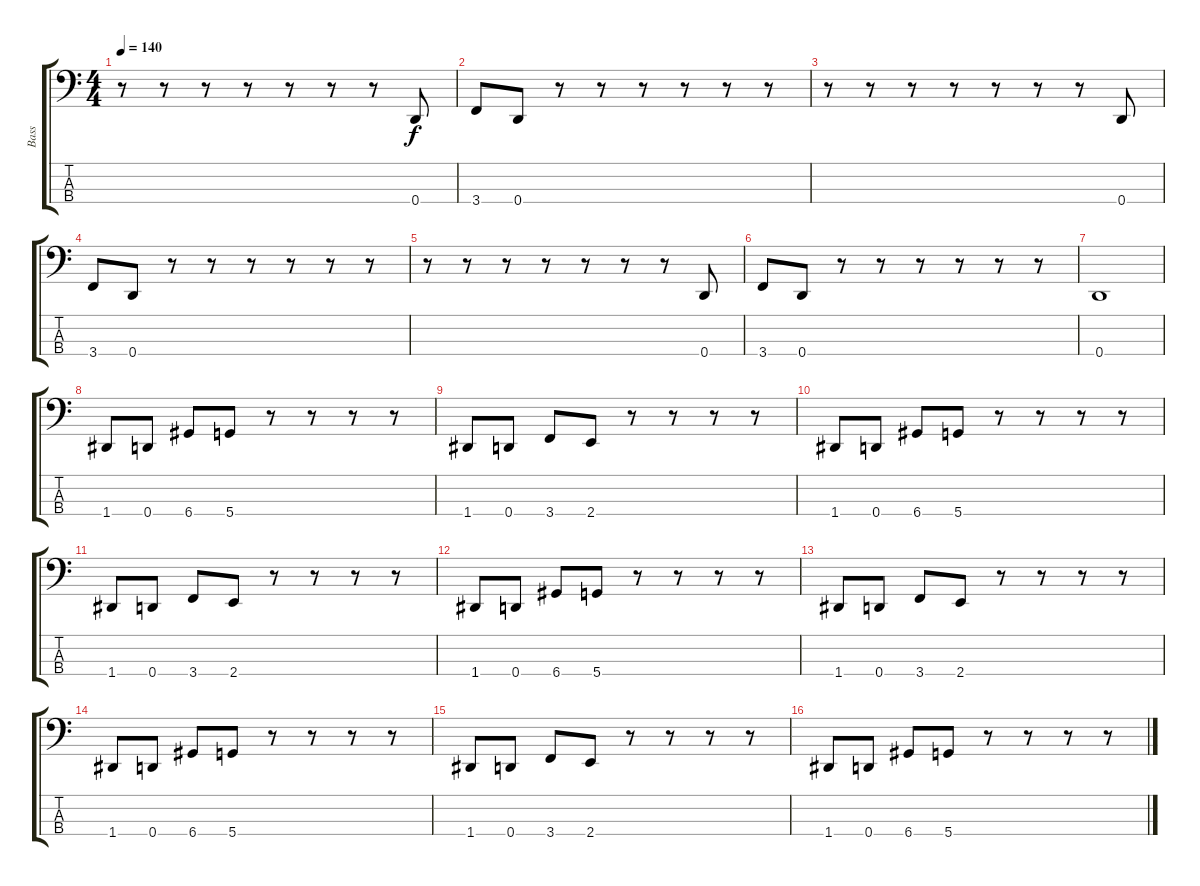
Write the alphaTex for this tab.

\track ("Bass" "Bass") {instrument electricbassfinger}
\staff {score tabs}
\tuning (G2 D2 A1 D1) {hide}
\ts (4 4)
\tempo 140
\clef f4
\ks c
r.8{dy f} r.8 r.8 r.8 r.8 r.8 r.8 0.4.8 |
3.4.8 0.4.8 r.8 r.8 r.8 r.8 r.8 r.8 |
r.8 r.8 r.8 r.8 r.8 r.8 r.8 0.4.8 |
3.4.8 0.4.8 r.8 r.8 r.8 r.8 r.8 r.8 |
r.8 r.8 r.8 r.8 r.8 r.8 r.8 0.4.8 |
3.4.8 0.4.8 r.8 r.8 r.8 r.8 r.8 r.8 |
0.4.1 |
1.4.8 0.4.8 6.4.8 5.4.8 r.8 r.8 r.8 r.8 |
1.4.8 0.4.8 3.4.8 2.4.8 r.8 r.8 r.8 r.8 |
1.4.8 0.4.8 6.4.8 5.4.8 r.8 r.8 r.8 r.8 |
1.4.8 0.4.8 3.4.8 2.4.8 r.8 r.8 r.8 r.8 |
1.4.8 0.4.8 6.4.8 5.4.8 r.8 r.8 r.8 r.8 |
1.4.8 0.4.8 3.4.8 2.4.8 r.8 r.8 r.8 r.8 |
1.4.8 0.4.8 6.4.8 5.4.8 r.8 r.8 r.8 r.8 |
1.4.8 0.4.8 3.4.8 2.4.8 r.8 r.8 r.8 r.8 |
1.4.8 0.4.8 6.4.8 5.4.8 r.8 r.8 r.8 r.8
